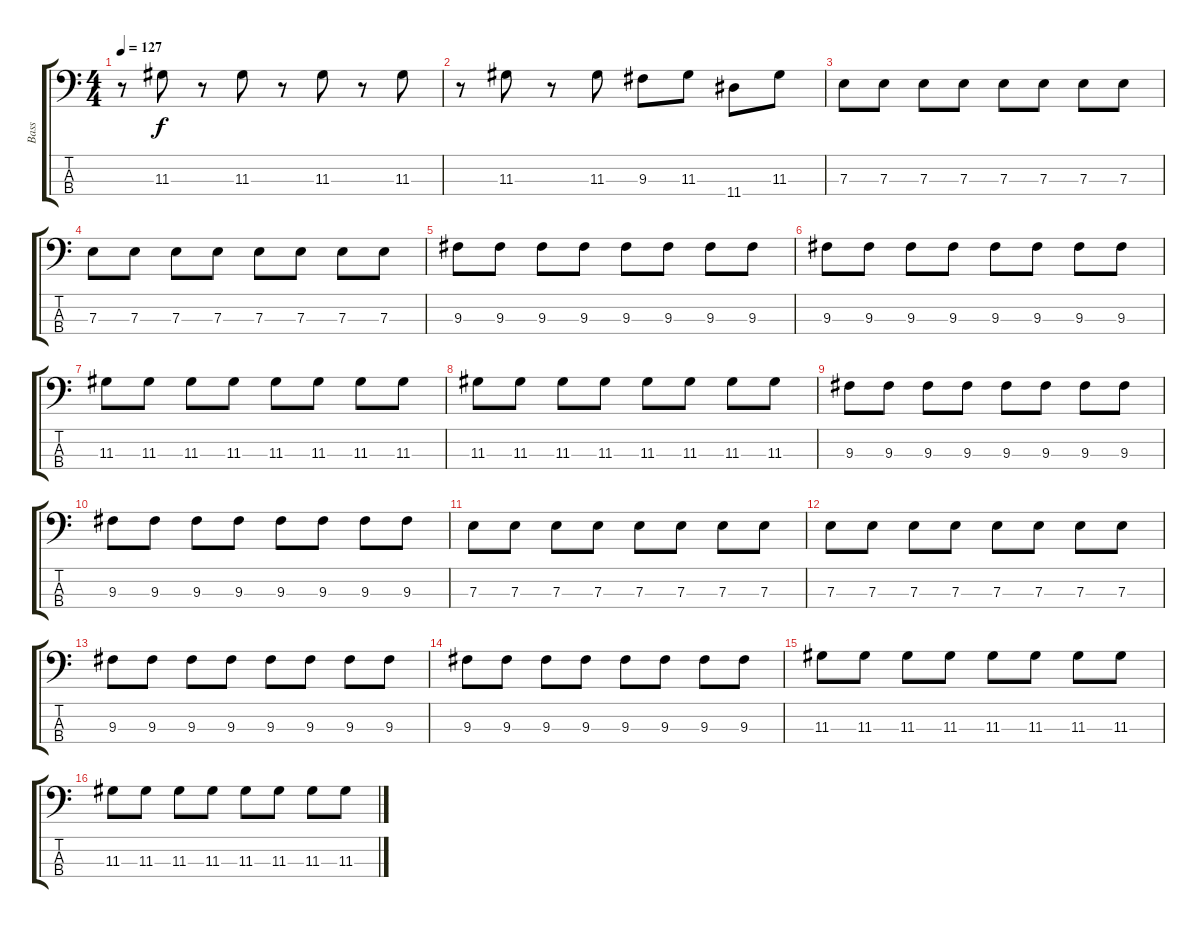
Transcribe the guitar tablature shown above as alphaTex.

\track ("Bass" "Bass") {instrument synthbass2}
\staff {score tabs}
\tuning (G2 D2 A1 E1) {hide}
\ts (4 4)
\tempo 127
\clef f4
\ks c
r.8{dy f} 11.3.8 r.8 11.3.8 r.8 11.3.8 r.8 11.3.8 |
r.8 11.3.8 r.8 11.3.8 9.3.8 11.3.8 11.4.8 11.3.8 |
7.3.8{instrument electricbasspick} 7.3.8 7.3.8 7.3.8 7.3.8 7.3.8 7.3.8 7.3.8 |
7.3.8 7.3.8 7.3.8 7.3.8 7.3.8 7.3.8 7.3.8 7.3.8 |
9.3.8 9.3.8 9.3.8 9.3.8 9.3.8 9.3.8 9.3.8 9.3.8 |
9.3.8 9.3.8 9.3.8 9.3.8 9.3.8 9.3.8 9.3.8 9.3.8 |
11.3.8 11.3.8 11.3.8 11.3.8 11.3.8 11.3.8 11.3.8 11.3.8 |
11.3.8 11.3.8 11.3.8 11.3.8 11.3.8 11.3.8 11.3.8 11.3.8 |
9.3.8 9.3.8 9.3.8 9.3.8 9.3.8 9.3.8 9.3.8 9.3.8 |
9.3.8 9.3.8 9.3.8 9.3.8 9.3.8 9.3.8 9.3.8 9.3.8 |
7.3.8{instrument electricbasspick} 7.3.8 7.3.8 7.3.8 7.3.8 7.3.8 7.3.8 7.3.8 |
7.3.8 7.3.8 7.3.8 7.3.8 7.3.8 7.3.8 7.3.8 7.3.8 |
9.3.8 9.3.8 9.3.8 9.3.8 9.3.8 9.3.8 9.3.8 9.3.8 |
9.3.8 9.3.8 9.3.8 9.3.8 9.3.8 9.3.8 9.3.8 9.3.8 |
11.3.8 11.3.8 11.3.8 11.3.8 11.3.8 11.3.8 11.3.8 11.3.8 |
11.3.8 11.3.8 11.3.8 11.3.8 11.3.8 11.3.8 11.3.8 11.3.8
